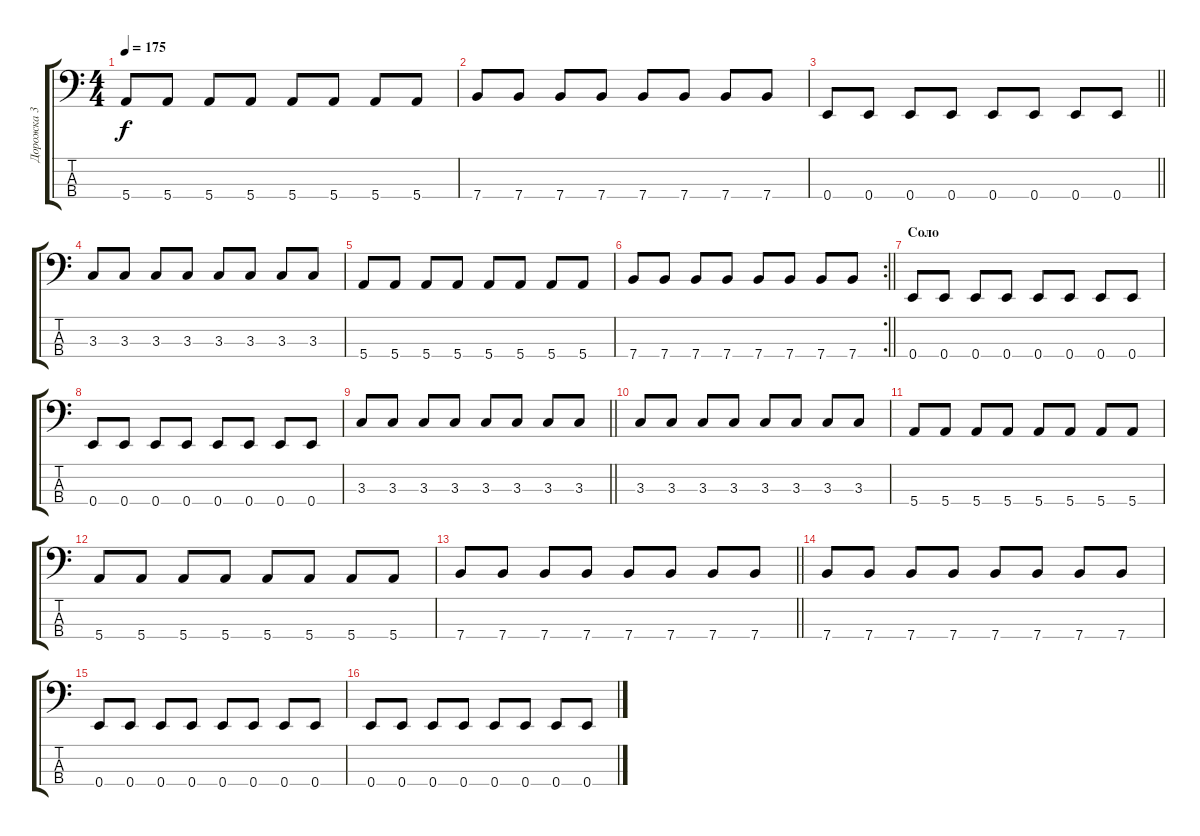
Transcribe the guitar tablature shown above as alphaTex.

\track ("Дорожка 3" "Дорожка 3") {instrument electricbasspick}
\staff {score tabs}
\tuning (G2 D2 A1 E1) {hide}
\ts (4 4)
\tempo 175
\clef f4
\ks c
5.4.8{dy f} 5.4.8 5.4.8 5.4.8 5.4.8 5.4.8 5.4.8 5.4.8 |
7.4.8 7.4.8 7.4.8 7.4.8 7.4.8 7.4.8 7.4.8 7.4.8 |
\barLineRight lightlight
0.4.8 0.4.8 0.4.8 0.4.8 0.4.8 0.4.8 0.4.8 0.4.8 |
3.3.8 3.3.8 3.3.8 3.3.8 3.3.8 3.3.8 3.3.8 3.3.8 |
5.4.8 5.4.8 5.4.8 5.4.8 5.4.8 5.4.8 5.4.8 5.4.8 |
\rc 2
\barLineRight lightlight
7.4.8 7.4.8 7.4.8 7.4.8 7.4.8 7.4.8 7.4.8 7.4.8 |
\section ("" "Соло")
0.4.8 0.4.8 0.4.8 0.4.8 0.4.8 0.4.8 0.4.8 0.4.8 |
0.4.8 0.4.8 0.4.8 0.4.8 0.4.8 0.4.8 0.4.8 0.4.8 |
\barLineRight lightlight
3.3.8 3.3.8 3.3.8 3.3.8 3.3.8 3.3.8 3.3.8 3.3.8 |
3.3.8 3.3.8 3.3.8 3.3.8 3.3.8 3.3.8 3.3.8 3.3.8 |
5.4.8 5.4.8 5.4.8 5.4.8 5.4.8 5.4.8 5.4.8 5.4.8 |
5.4.8 5.4.8 5.4.8 5.4.8 5.4.8 5.4.8 5.4.8 5.4.8 |
\barLineRight lightlight
7.4.8 7.4.8 7.4.8 7.4.8 7.4.8 7.4.8 7.4.8 7.4.8 |
7.4.8 7.4.8 7.4.8 7.4.8 7.4.8 7.4.8 7.4.8 7.4.8 |
0.4.8 0.4.8 0.4.8 0.4.8 0.4.8 0.4.8 0.4.8 0.4.8 |
0.4.8 0.4.8 0.4.8 0.4.8 0.4.8 0.4.8 0.4.8 0.4.8
